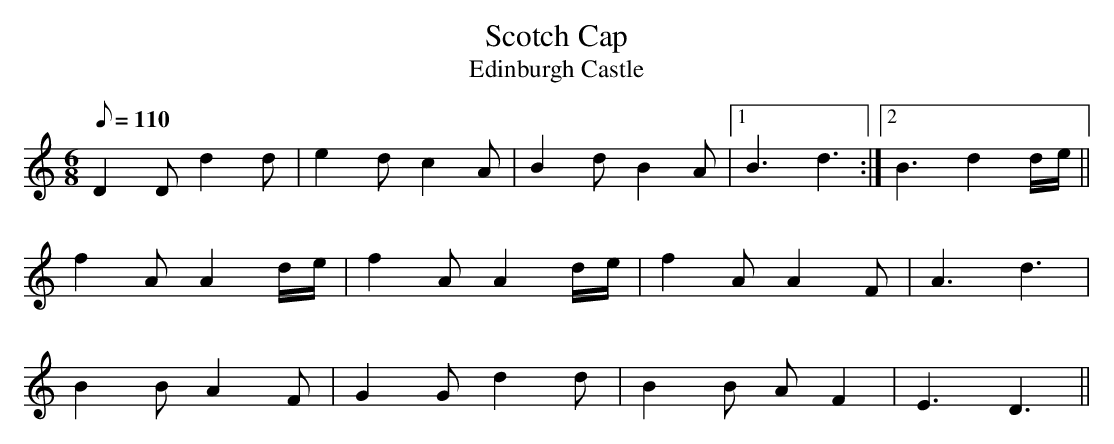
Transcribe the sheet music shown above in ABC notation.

X:1
T:Scotch Cap
T:Edinburgh Castle
M:6/8
L:1/8
Q:110
K:DDor
D2D d2d|e2d c2A|B2d B2A|1 B3 d3:|2 B3 d2 d/2e/2||
f2A A2 d/2e/2|f2A A2 d/2e/2|f2A A2F|A3 d3|
B2B A2F|G2G d2d|B2B AF2|E3 D3||
